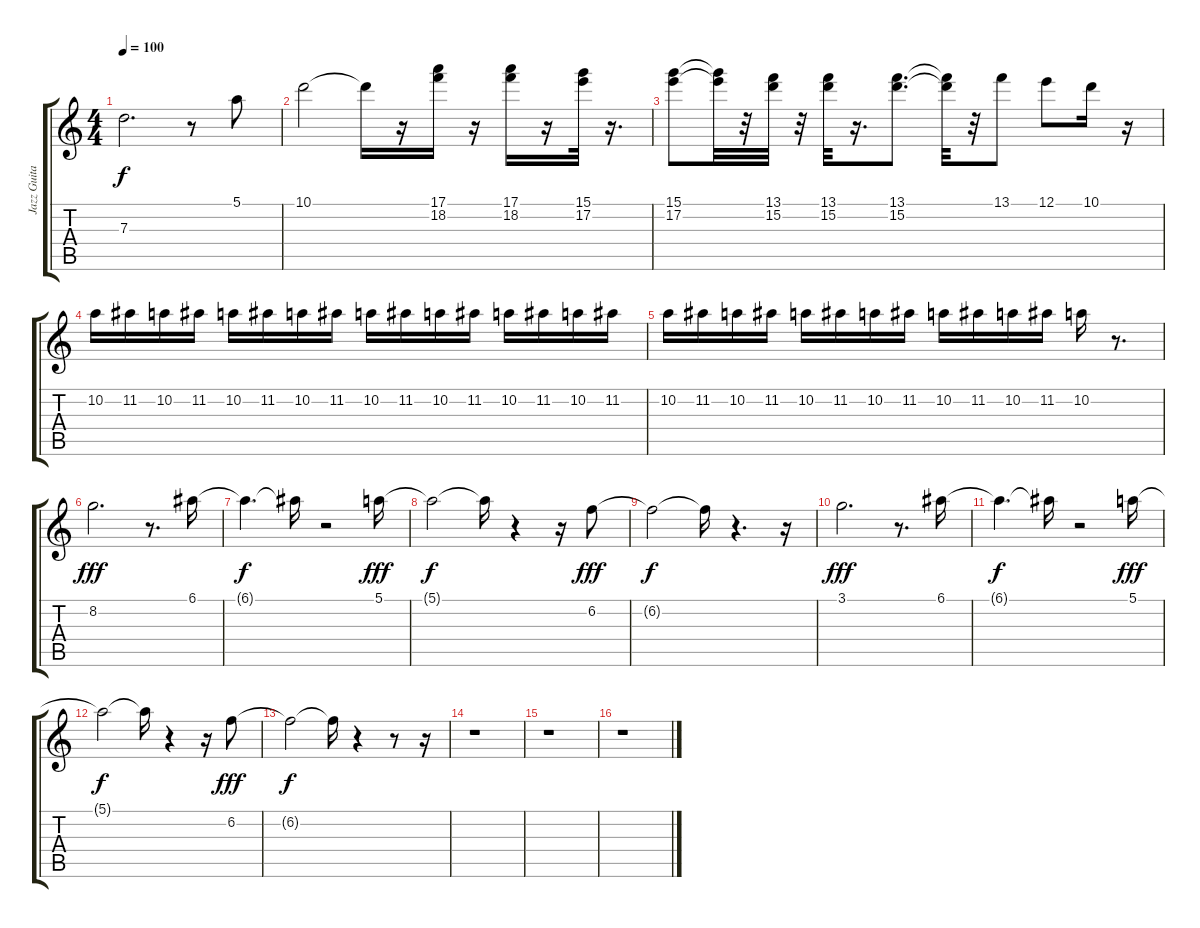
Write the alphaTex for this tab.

\track ("Jazz Guitar" "Jazz Guita") {instrument electricguitarjazz}
\staff {score tabs}
\tuning (E4 B3 G3 D3 A2 E2) {hide}
\ts (4 4)
\tempo 100
\clef g2
\ks c
7.3.2{d dy f} r.8 5.1.8 |
10.1.2 10.1{t}.16 r.16 (17.1 18.2).16 r.16 (17.1 18.2).16 r.16 (15.1 17.2).32 r.16{d} |
(15.1 17.2).8 (15.1{t} 17.2{t}).32 r.32 (13.1 15.2).32 r.32 (13.1 15.2).32 r.16{d} (13.1 15.2).8{d} (13.1{t} 15.2{t}).32 r.32 13.1.8 12.1.8 10.1.16 r.16 |
10.2.16 11.2.16 10.2.16 11.2.16 10.2.16 11.2.16 10.2.16 11.2.16 10.2.16 11.2.16 10.2.16 11.2.16 10.2.16 11.2.16 10.2.16 11.2.16 |
10.2.16 11.2.16 10.2.16 11.2.16 10.2.16 11.2.16 10.2.16 11.2.16 10.2.16 11.2.16 10.2.16 11.2.16 10.2.16 r.8{d} |
8.2.2{d dy fff} r.8{d} 6.1.16 |
6.1{t}.4{d dy f} 6.1{t}.16 r.2 5.1.16{dy fff} |
5.1{t}.2{dy f} 5.1{t}.16 r.4 r.16 6.2.8{dy fff} |
6.2{t}.2{dy f} 6.2{t}.16 r.4{d} r.16 |
3.1.2{d dy fff} r.8{d} 6.1.16 |
6.1{t}.4{d dy f} 6.1{t}.16 r.2 5.1.16{dy fff} |
5.1{t}.2{dy f} 5.1{t}.16 r.4 r.16 6.2.8{dy fff} |
6.2{t}.2{dy f} 6.2{t}.16 r.4 r.8 r.16 |
r.1 |
r.1 |
r.1
